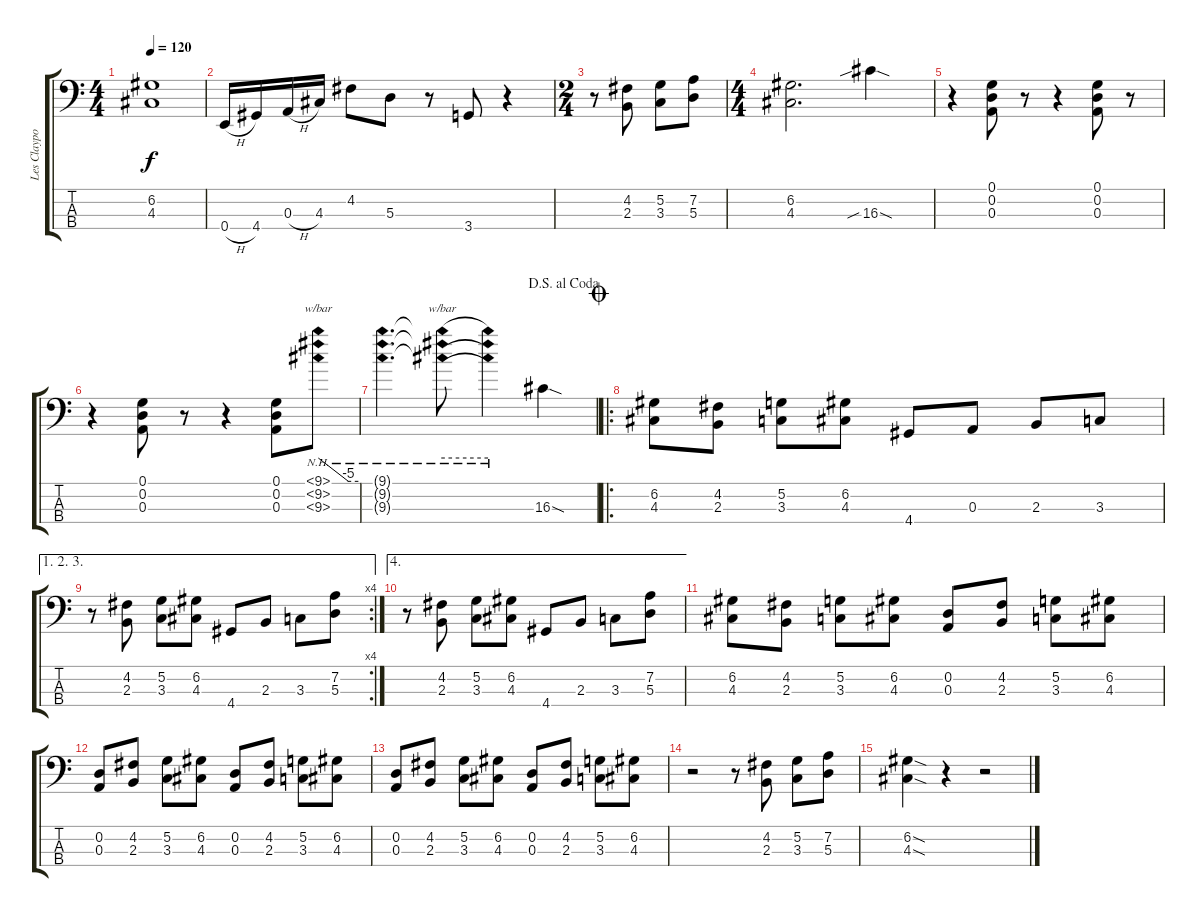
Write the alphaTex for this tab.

\track ("Les Claypool (Bass)" "Les Claypo") {instrument slapbass2}
\staff {score tabs}
\tuning (G2 D2 A1 E1) {hide}
\ts (4 4)
\tempo 120
\clef f4
\ks c
(6.2 4.3).1{dy f} |
0.4{h}.16 4.4.16 0.3{h}.16 4.3.16 4.2.8 5.3.8 r.8 3.4.8 r.4 |
\ts (2 4)
r.8 (4.2 2.3).8 (5.2 3.3).8 (7.2 5.3).8 |
\ts (4 4)
(6.2 4.3).2{d} 16.3{sib sod}.4 |
r.4 (0.1 0.2 0.3).8 r.8 r.4 (0.1 0.2 0.3).8 r.8 |
r.4 (0.1 0.2 0.3).8 r.8 r.4 (0.1 0.2 0.3).8 (9.1{nh} 9.2{nh} 9.3{nh}).8{tbe (custom default 0 0 45 -20 60 -20)} |
\jump dalsegnoalcoda
(9.1{nh t} 9.2{nh t} 9.3{nh t}).4{d} (9.1{nh t} 9.2{nh t} 9.3{nh t}).8{tbe (hold default 0 0 60 0)} (9.1{nh t} 9.2{nh t} 9.3{nh t}).4 16.3{sod}.4 |
\ro
\jump coda
(6.2 4.3).8 (4.2 2.3).8 (5.2 3.3).8 (6.2 4.3).8 4.4.8 0.3.8 2.3.8 3.3.8 |
\ae (1 2 3)
\rc 4
r.8 (4.2 2.3).8 (5.2 3.3).8 (6.2 4.3).8 4.4.8 2.3.8 3.3.8 (7.2 5.3).8 |
\ae 4
r.8 (4.2 2.3).8 (5.2 3.3).8 (6.2 4.3).8 4.4.8 2.3.8 3.3.8 (7.2 5.3).8 |
(6.2 4.3).8 (4.2 2.3).8 (5.2 3.3).8 (6.2 4.3).8 (0.2 0.3).8 (4.2 2.3).8 (5.2 3.3).8 (6.2 4.3).8 |
(0.2 0.3).8 (4.2 2.3).8 (5.2 3.3).8 (6.2 4.3).8 (0.2 0.3).8 (4.2 2.3).8 (5.2 3.3).8 (6.2 4.3).8 |
(0.2 0.3).8 (4.2 2.3).8 (5.2 3.3).8 (6.2 4.3).8 (0.2 0.3).8 (4.2 2.3).8 (5.2 3.3).8 (6.2 4.3).8 |
r.2 r.8 (4.2 2.3).8 (5.2 3.3).8 (7.2 5.3).8 |
(6.2{sod} 4.3{sod}).4 r.4 r.2
